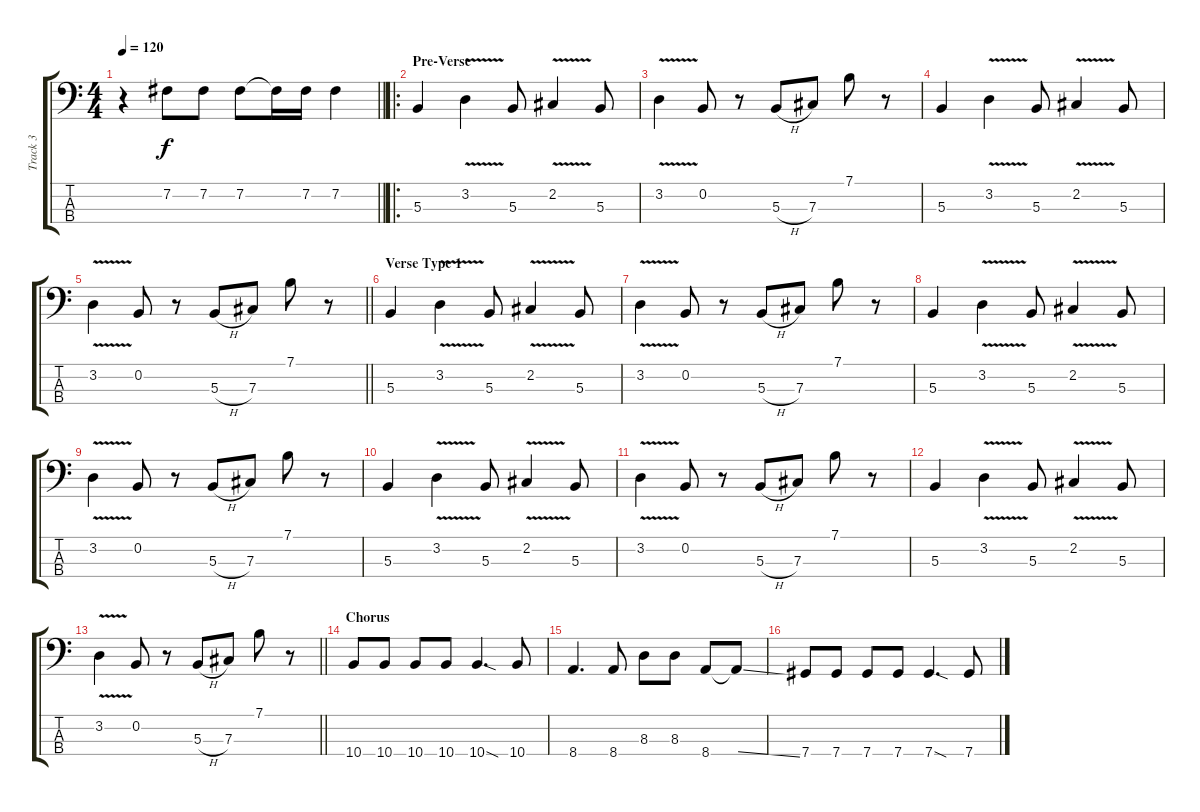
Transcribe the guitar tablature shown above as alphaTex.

\track ("Track 3" "Track 3") {instrument electricbassfinger}
\staff {score tabs}
\tuning (E2 B1 Gb1 Db1) {hide}
\ts (4 4)
\tempo 120
\clef f4
\barLineRight lightlight
\ks c
r.4{dy f} 7.2.8 7.2.8 7.2.8 7.2{t}.16 7.2.16 7.2.4 |
\ro
\section ("" "Pre-Verse")
5.3.4 3.2{v}.4 5.3.8 2.2{v}.4 5.3.8 |
3.2{v}.4 0.2.8 r.8 5.3{h}.8 7.3.8 7.1.8 r.8 |
5.3.4 3.2{v}.4 5.3.8 2.2{v}.4 5.3.8 |
\barLineRight lightlight
3.2{v}.4 0.2.8 r.8 5.3{h}.8 7.3.8 7.1.8 r.8 |
\section ("" "Verse Type 1")
5.3.4 3.2{v}.4 5.3.8 2.2{v}.4 5.3.8 |
3.2{v}.4 0.2.8 r.8 5.3{h}.8 7.3.8 7.1.8 r.8 |
5.3.4 3.2{v}.4 5.3.8 2.2{v}.4 5.3.8 |
3.2{v}.4 0.2.8 r.8 5.3{h}.8 7.3.8 7.1.8 r.8 |
5.3.4 3.2{v}.4 5.3.8 2.2{v}.4 5.3.8 |
3.2{v}.4 0.2.8 r.8 5.3{h}.8 7.3.8 7.1.8 r.8 |
5.3.4 3.2{v}.4 5.3.8 2.2{v}.4 5.3.8 |
\barLineRight lightlight
3.2{v}.4 0.2.8 r.8 5.3{h}.8 7.3.8 7.1.8 r.8 |
\section ("" "Chorus")
10.4.8 10.4.8 10.4.8 10.4.8 10.4{sod}.4{d} 10.4.8 |
8.4.4{d} 8.4.8 8.3.8 8.3.8 8.4.8 8.4{ss t}.8 |
7.4.8 7.4.8 7.4.8 7.4.8 7.4{sod}.4{d} 7.4.8
